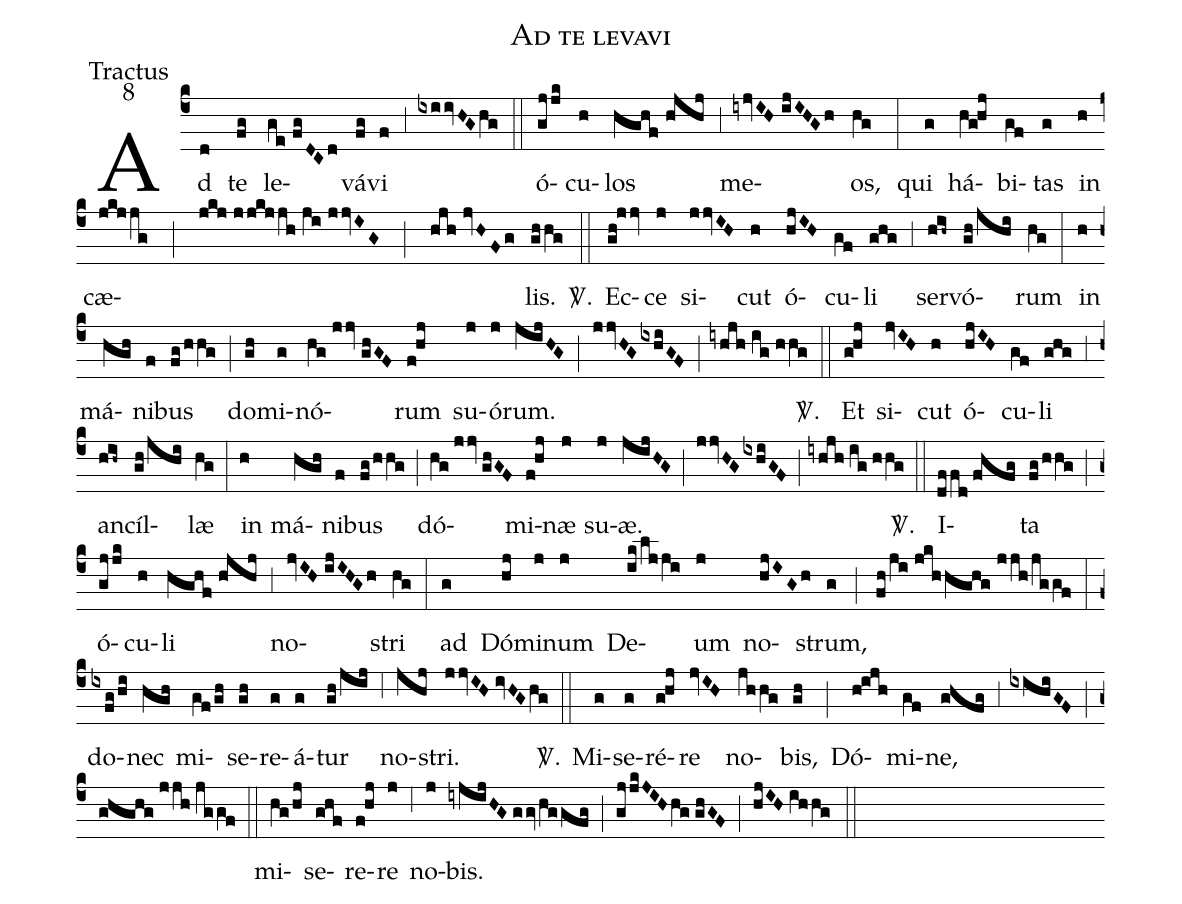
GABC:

name:Ad te levavi;
office-part:Tractus;
mode:8;
%%
(c4) Ad(d) te(fg) le(ge//fgDCd)vá(fg)vi(f) (;3) (ixiivHG/hg) (::) ó(gjjk)cu(h)los(hghf//hjhj) (;3) me(iyjvIH//ijIHGh)os,(hg) (:) qui(g) há(hg!hj)bi(gf)tas(g) in(h) cæ(jkjjg;jkj//jjkjjh//ji//jjvIG;hjh//jvHFg)lis.(ghhg) <sp>V/</sp>.(::) Ec(gh!jjv)ce(j) si(jjvIH)cut(h) ó(hjIH)cu(gf)li(ghg) (;3) ser(hih~)vó(gh/jhi)rum(hg) (:) in(h) má(hgh)ni(f)bus(fg/hhg) (;) do(gh)mi(g)nó(hg//jjv//ghGF)rum(f!hj) su(j)ó(j)rum.(jijHG) (;) (jjvHG/ixhiGF) (;) (iyhjh//ig//hhg) <sp>V/</sp>.(::) Et(g!hj) si(jvIH)cut(h) ó(hjIH)cu(gf)li(ghg) (;3) an(hih~)cíl(gh/jhi)læ(hg) (:) in(h) má(hgh)ni(f)bus(fg/hhg) (;) dó(hg//jjv//ghGF)mi(f!hj)næ(j) su(j)æ.(jijHG) (;) (jjvHG/ixhiGF) (;) (iyhjh//ig//hhg) <sp>V/</sp>.(::) I(dffd//fhfg)ta(fg/hhg) (;) ó(gjjk)cu(h)li(hghf//hjhj) (;3) no(jvIH//ijIHGh)stri(hg) (:) ad(g) Dó(hj)mi(j)num(j) De(ik/ljji)um(j) no(hjIGh)strum,(g) (;) (fh/ji//jkhhghg//jjh/jggf) (:) do(ixfg/hi)nec(hgh) mi(gf/gh)se(gh)re(g)á(g)tur(gh/jij) (;6) no(jhj)stri.(jjvIH//ivHG/hg) <sp>V/</sp>.(::) Mi(g)se(g)ré(g!hj)re(jvIH) no(jhhg)bis,(gh) (;) Dó(h!ijh)mi(gf)ne,(ghfg) (;3) (ixihiGF) (;) (ghghg//jjh//jggf) (::) mi(hg/hj)se(ghf)re(f!hj)re(j) (;6) no(j)bis.(iyjijHG//ggv/hggfg) (;) (gjjkJIH/hg//ghGF) (;) (hjIH//ihhg) (::)
